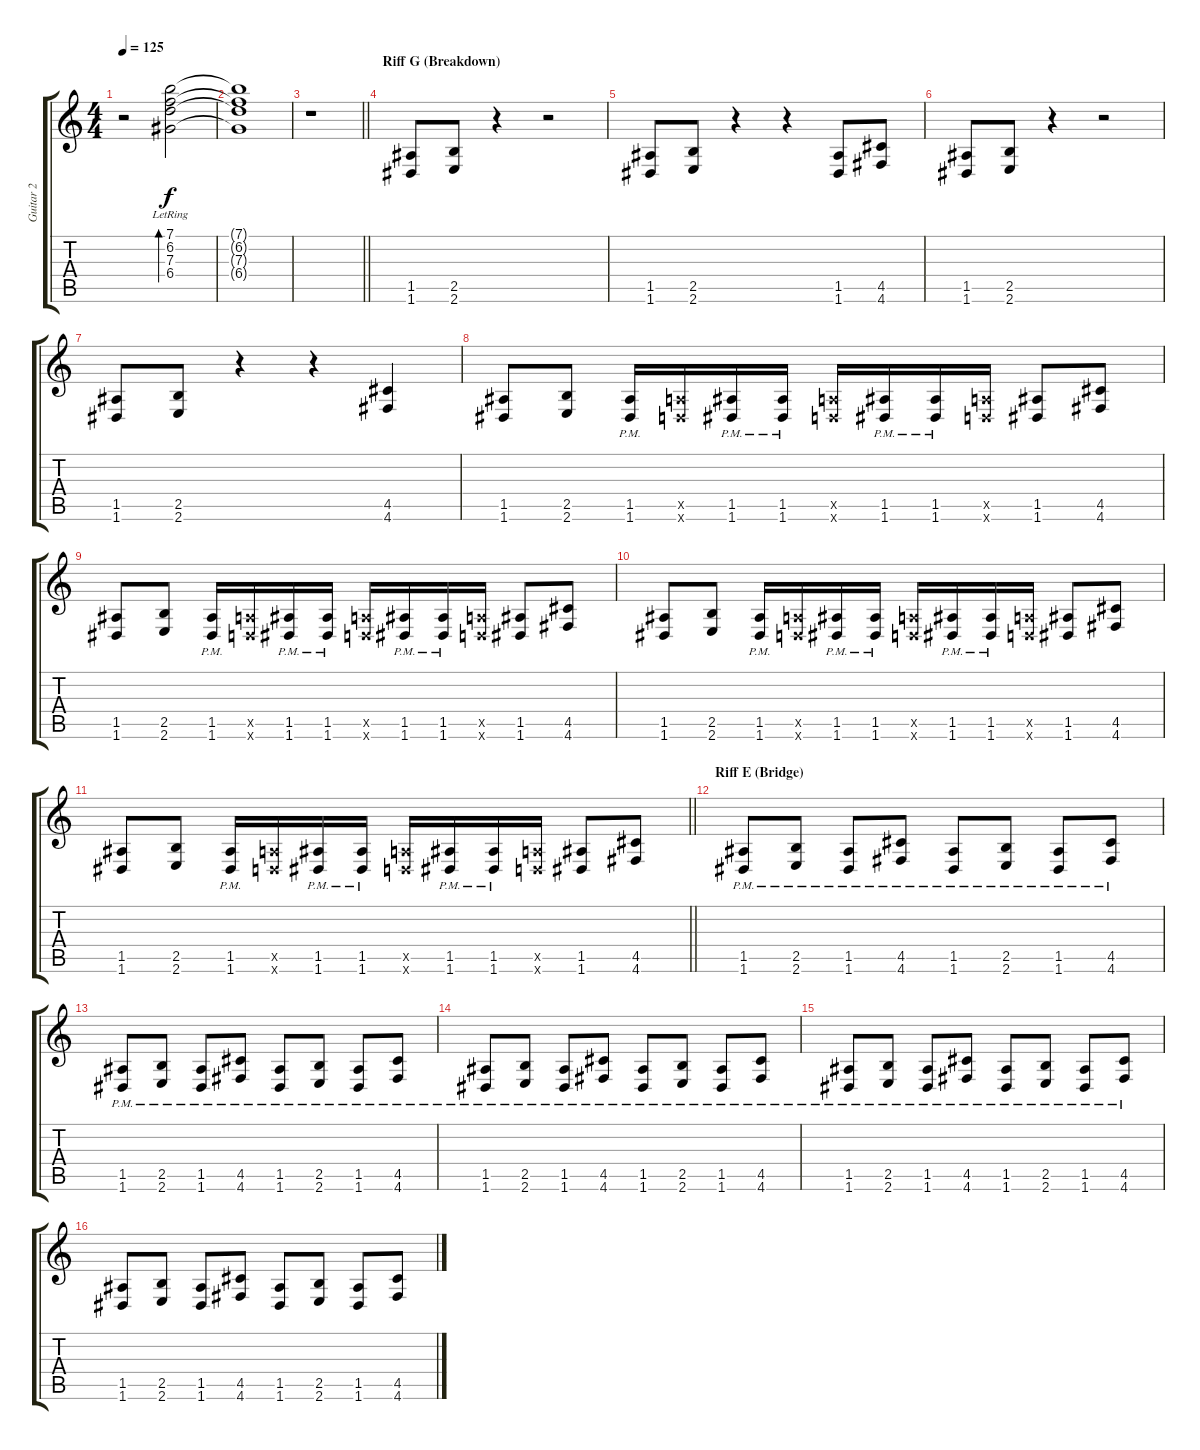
\track ("Guitar 2" "Guitar 2") {instrument distortionguitar}
\staff {score tabs}
\tuning (E4 B3 G3 D3 A2 D2) {hide}
\ts (4 4)
\tempo 125
\clef g2
\ks c
r.2{dy f} (7.1{lr} 6.2{lr} 7.3{lr} 6.4{lr}).2{bd 480} |
(7.1{t} 6.2{t} 7.3{t} 6.4{t}).1 |
\barLineRight lightlight
r.1 |
\section ("" "Riff G (Breakdown)")
(1.5 1.6).8 (2.5 2.6).8 r.4 r.2 |
(1.5 1.6).8 (2.5 2.6).8 r.4 r.4 (1.5 1.6).8 (4.5 4.6).8 |
(1.5 1.6).8 (2.5 2.6).8 r.4 r.2 |
(1.5 1.6).8 (2.5 2.6).8 r.4 r.4 (4.5 4.6).4 |
(1.5 1.6).8 (2.5 2.6).8 (1.5{pm} 1.6{pm}).16 (0.5{x} 0.6{x}).16 (1.5{pm} 1.6{pm}).16 (1.5{pm} 1.6{pm}).16 (0.5{x} 0.6{x}).16 (1.5{pm} 1.6{pm}).16 (1.5{pm} 1.6{pm}).16 (0.5{x} 0.6{x}).16 (1.5 1.6).8 (4.5 4.6).8 |
(1.5 1.6).8 (2.5 2.6).8 (1.5{pm} 1.6{pm}).16 (0.5{x} 0.6{x}).16 (1.5{pm} 1.6{pm}).16 (1.5{pm} 1.6{pm}).16 (0.5{x} 0.6{x}).16 (1.5{pm} 1.6{pm}).16 (1.5{pm} 1.6{pm}).16 (0.5{x} 0.6{x}).16 (1.5 1.6).8 (4.5 4.6).8 |
(1.5 1.6).8 (2.5 2.6).8 (1.5{pm} 1.6{pm}).16 (0.5{x} 0.6{x}).16 (1.5{pm} 1.6{pm}).16 (1.5{pm} 1.6{pm}).16 (0.5{x} 0.6{x}).16 (1.5{pm} 1.6{pm}).16 (1.5{pm} 1.6{pm}).16 (0.5{x} 0.6{x}).16 (1.5 1.6).8 (4.5 4.6).8 |
\barLineRight lightlight
(1.5 1.6).8 (2.5 2.6).8 (1.5{pm} 1.6{pm}).16 (0.5{x} 0.6{x}).16 (1.5{pm} 1.6{pm}).16 (1.5{pm} 1.6{pm}).16 (0.5{x} 0.6{x}).16 (1.5{pm} 1.6{pm}).16 (1.5{pm} 1.6{pm}).16 (0.5{x} 0.6{x}).16 (1.5 1.6).8 (4.5 4.6).8 |
\section ("" "Riff E (Bridge)")
(1.5{pm} 1.6{pm}).8 (2.5{pm} 2.6{pm}).8 (1.5{pm} 1.6{pm}).8 (4.5{pm} 4.6{pm}).8 (1.5{pm} 1.6{pm}).8 (2.5{pm} 2.6{pm}).8 (1.5{pm} 1.6{pm}).8 (4.5{pm} 4.6{pm}).8 |
(1.5{pm} 1.6{pm}).8 (2.5{pm} 2.6{pm}).8 (1.5{pm} 1.6{pm}).8 (4.5{pm} 4.6{pm}).8 (1.5{pm} 1.6{pm}).8 (2.5{pm} 2.6{pm}).8 (1.5{pm} 1.6{pm}).8 (4.5{pm} 4.6{pm}).8 |
(1.5{pm} 1.6{pm}).8 (2.5{pm} 2.6{pm}).8 (1.5{pm} 1.6{pm}).8 (4.5{pm} 4.6{pm}).8 (1.5{pm} 1.6{pm}).8 (2.5{pm} 2.6{pm}).8 (1.5{pm} 1.6{pm}).8 (4.5{pm} 4.6{pm}).8 |
(1.5{pm} 1.6{pm}).8 (2.5{pm} 2.6{pm}).8 (1.5{pm} 1.6{pm}).8 (4.5{pm} 4.6{pm}).8 (1.5{pm} 1.6{pm}).8 (2.5{pm} 2.6{pm}).8 (1.5{pm} 1.6{pm}).8 (4.5{pm} 4.6{pm}).8 |
(1.5 1.6).8 (2.5 2.6).8 (1.5 1.6).8 (4.5 4.6).8 (1.5 1.6).8 (2.5 2.6).8 (1.5 1.6).8 (4.5 4.6).8
